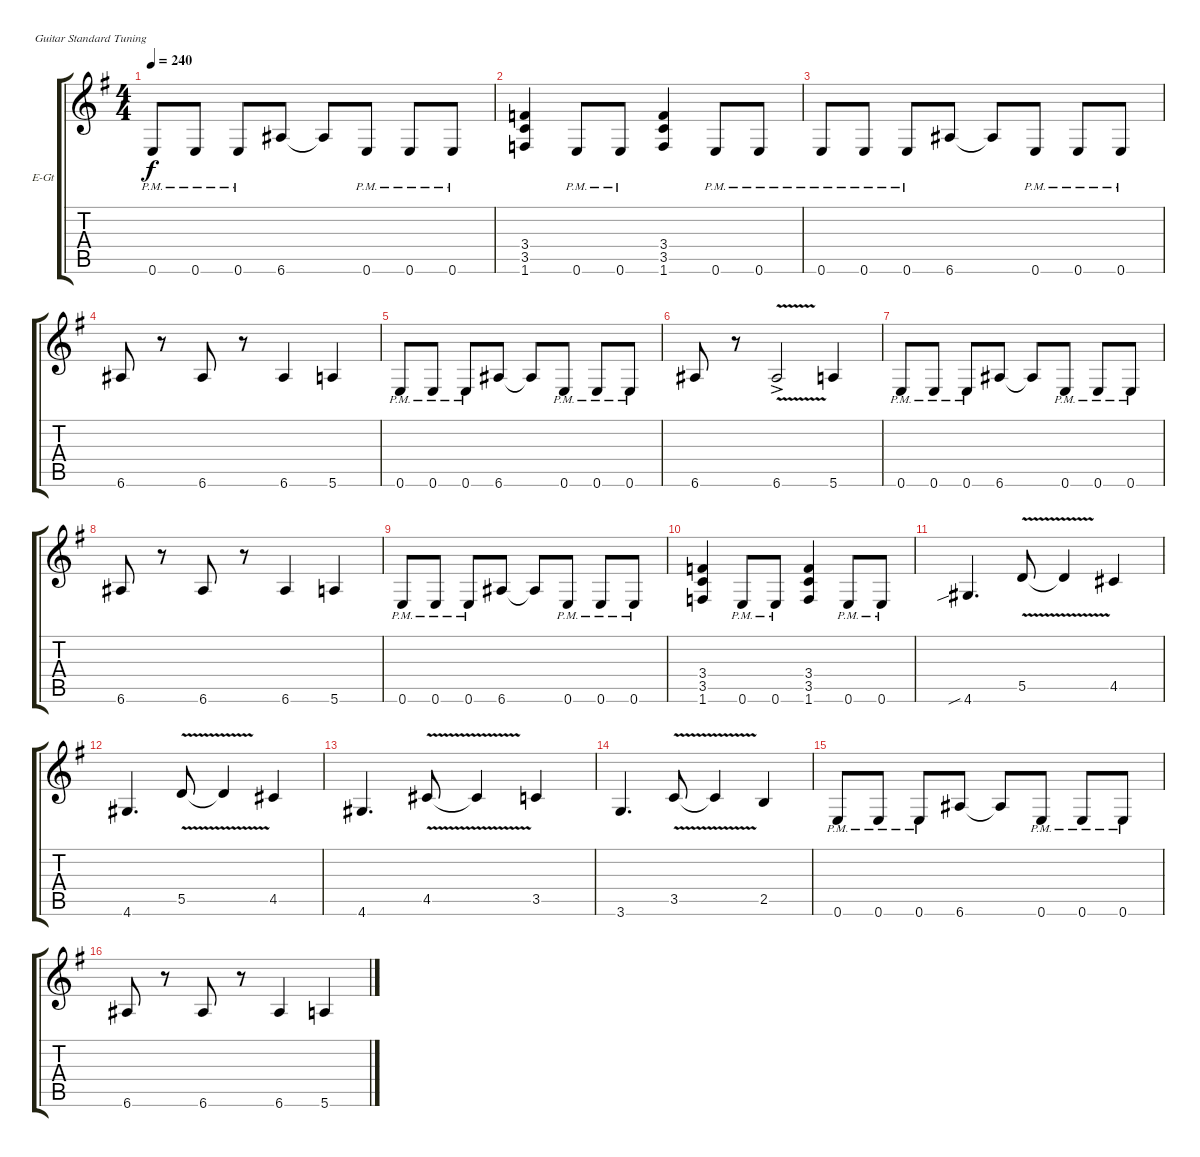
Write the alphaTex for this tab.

\defaultSystemsLayout 4
\bracketExtendMode groupsimilarinstruments
\firstSystemTrackNameOrientation horizontal
\otherSystemsTrackNameOrientation horizontal
\track ("Guitar 1" "E-Gt") {instrument distortionguitar}
\staff {score tabs}
\tuning (E4 B3 G3 D3 A2 E2)
\ts (4 4)
\tempo 240
\clef g2
\ks g
0.6{pm}.8{dy f} 0.6{pm}.8 0.6{pm}.8 6.6.8 6.6{t}.8 0.6{pm}.8 0.6{pm}.8 0.6{pm}.8 |
(1.6 3.5 3.4).4 0.6{pm}.8 0.6{pm}.8 (1.6 3.5 3.4).4 0.6{pm}.8 0.6{pm}.8 |
0.6{pm}.8 0.6{pm}.8 0.6{pm}.8 6.6.8 6.6{t}.8 0.6{pm}.8 0.6{pm}.8 0.6{pm}.8 |
6.6.8 r.8 6.6.8 r.8 6.6.4 5.6.4 |
0.6{pm}.8 0.6{pm}.8 0.6{pm}.8 6.6.8 6.6{t}.8 0.6{pm}.8 0.6{pm}.8 0.6{pm}.8 |
6.6.8 r.8 6.6{v ac}.2 5.6.4 |
0.6{pm}.8 0.6{pm}.8 0.6{pm}.8 6.6.8 6.6{t}.8 0.6{pm}.8 0.6{pm}.8 0.6{pm}.8 |
6.6.8 r.8 6.6.8 r.8 6.6.4 5.6.4 |
0.6{pm}.8 0.6{pm}.8 0.6{pm}.8 6.6.8 6.6{t}.8 0.6{pm}.8 0.6{pm}.8 0.6{pm}.8 |
(1.6 3.5 3.4).4 0.6{pm}.8 0.6{pm}.8 (1.6 3.5 3.4).4 0.6{pm}.8 0.6{pm}.8 |
4.6{sib}.4{d} 5.5{v}.8 5.5{v t}.4 4.5.4 |
4.6.4{d} 5.5{v}.8 5.5{v t}.4 4.5.4 |
4.6.4{d} 4.5{v}.8 4.5{v t}.4 3.5.4 |
3.6.4{d} 3.5{v}.8 3.5{v t}.4 2.5.4 |
0.6{pm}.8 0.6{pm}.8 0.6{pm}.8 6.6.8 6.6{t}.8 0.6{pm}.8 0.6{pm}.8 0.6{pm}.8 |
6.6.8 r.8 6.6.8 r.8 6.6.4 5.6.4
